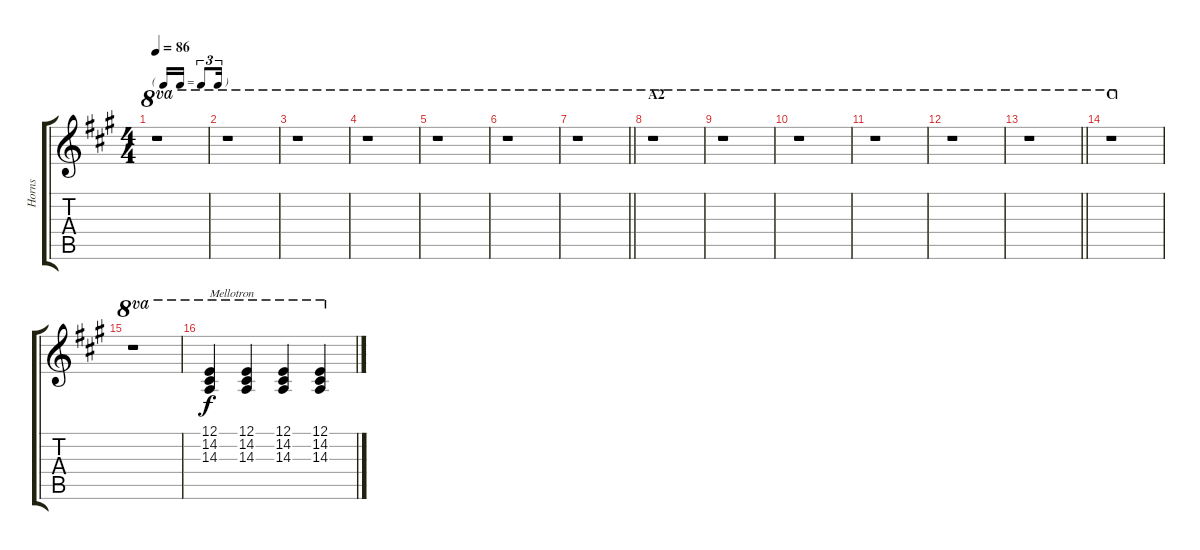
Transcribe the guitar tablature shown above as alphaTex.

\track ("Horns" "Horns") {instrument frenchhorn}
\staff {score tabs}
\tuning (E4 B3 G3 D3 A2 E2) {hide}
\ts (4 4)
\tf triplet16th
\tempo 86
\clef g2
\ks a
r.1{ot 8va dy f} |
r.1{ot 8va} |
r.1{ot 8va} |
r.1{ot 8va} |
r.1{ot 8va} |
r.1{ot 8va} |
\barLineRight lightlight
r.1{ot 8va} |
\section ("" "A2")
r.1{ot 8va} |
r.1{ot 8va} |
r.1{ot 8va} |
r.1{ot 8va} |
r.1{ot 8va} |
\barLineRight lightlight
r.1{ot 8va} |
\section ("" "C")
r.1{ot 8va} |
r.1{ot 8va} |
(12.1 14.2 14.3).4{ot 8va txt "Mellotron" volume 10 instrument synthstrings2} (12.1 14.2 14.3).4{ot 8va} (12.1 14.2 14.3).4{ot 8va} (12.1 14.2 14.3).4{ot 8va}
